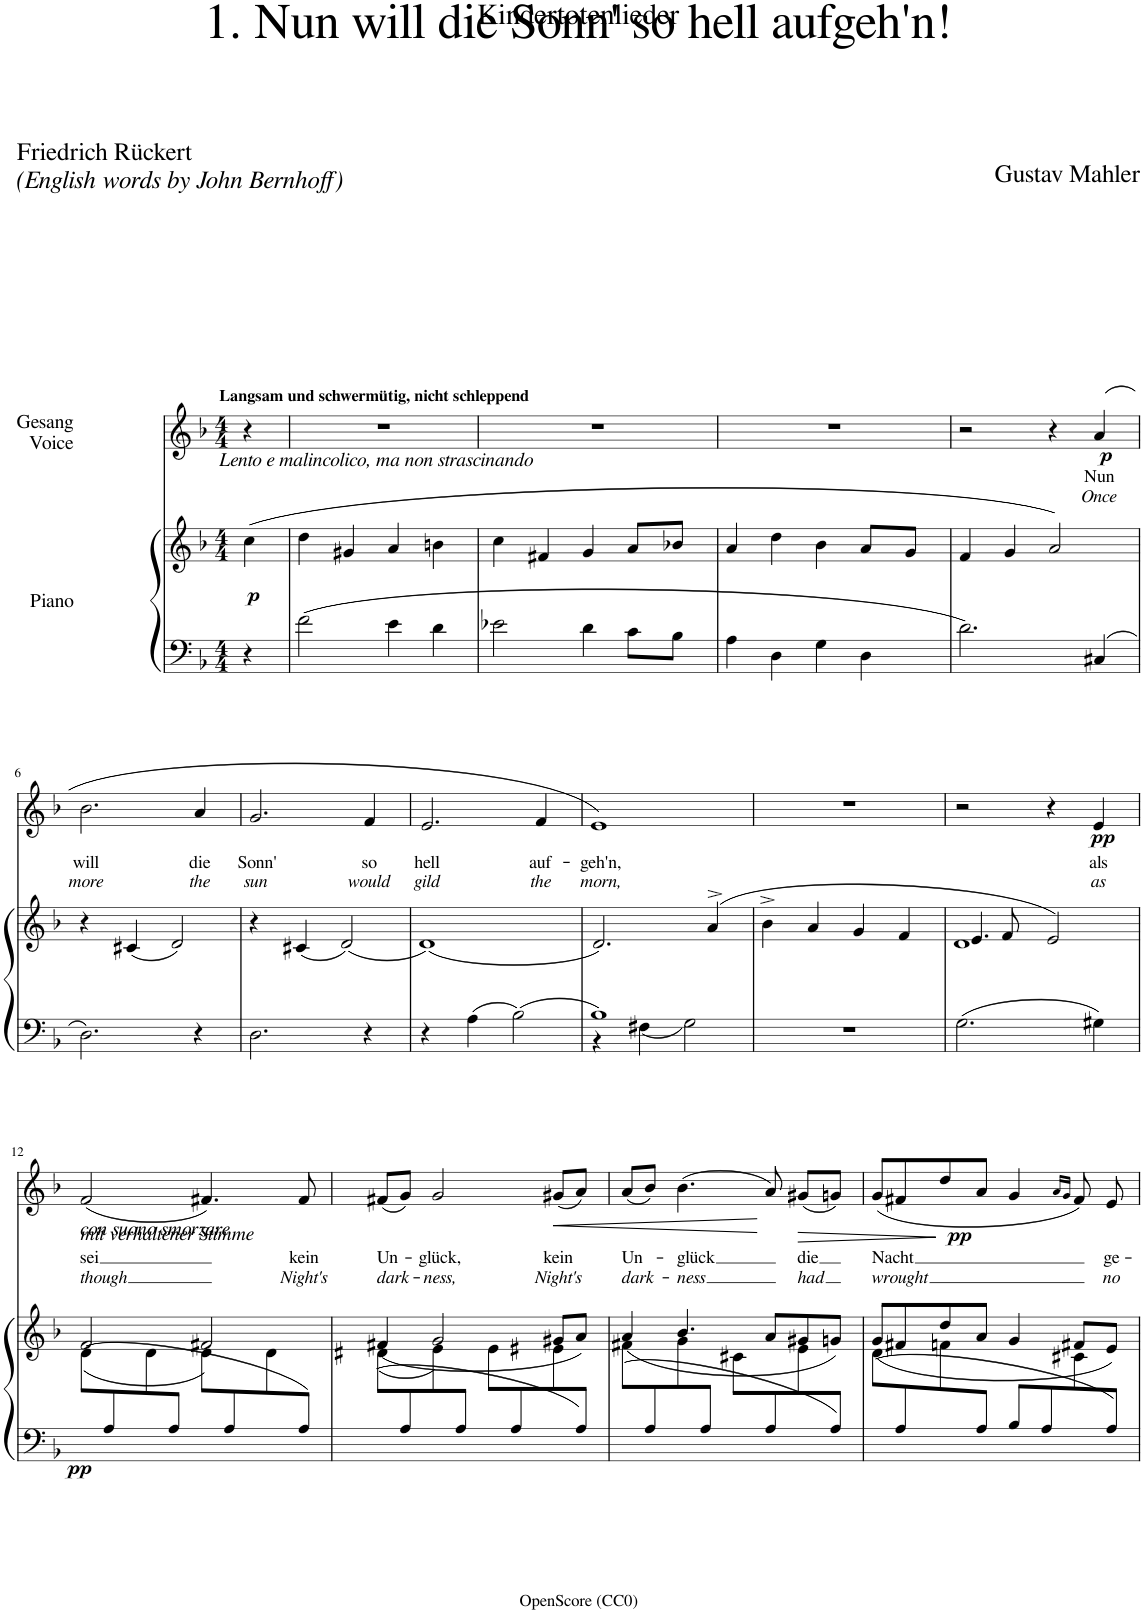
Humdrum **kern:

**kern	**kern	**dynam	**kern	**text	**text	**dynam
*part2	*part2	*part2	*part1	*part1	*part1	*part1
*staff3	*staff2	*staff2/3	*staff1	*staff1	*staff1	*staff1
*I"Piano	*	*	*I"Gesang Voice	*	*	*
*I'Pno	*	*	*	*	*	*
*clefF4	*clefG2	*	*clefG2	*	*	*
*k[b-]	*k[b-]	*	*k[b-]	*	*	*
*M4/4	*M4/4	*	*M4/4	*	*	*
=1	=1	=1	=1	=1	=1	=1
!	!	!	!LO:TX:a:B:t=Langsam und schwermütig, nicht schleppend	!	!	!
!	!	!	!LO:TX:b:i:t=Lento e malincolico, ma non strascinando	!	!	!
!	!	!LO:DY:b	!	!	!	!
4r	(4cc\	p	4r	.	.	.
=2	=2	=2	=2	=2	=2	=2
2f\	4dd\	.	1r	.	.	.
.	4g#X/	.	.	.	.	.
4e\	4a/	.	.	.	.	.
4d\	4bn\	.	.	.	.	.
=3	=3	=3	=3	=3	=3	=3
2e-X\	4cc\	.	1r	.	.	.
.	4f#X/	.	.	.	.	.
4d\	4g/	.	.	.	.	.
8c\L	8a/L	.	.	.	.	.
8B-\J	8b-X/J	.	.	.	.	.
=4	=4	=4	=4	=4	=4	=4
4A\	4a/	.	1r	.	.	.
4D\	4dd\	.	.	.	.	.
4G\	4b-\	.	.	.	.	.
4D\	8a/L	.	.	.	.	.
.	8g/J	.	.	.	.	.
=5	=5	=5	=5	=5	=5	=5
2.d\	4f/	.	2r	.	.	.
.	4g/	.	.	.	.	.
.	2a/)	.	4r	.	.	.
!	!	!	!	!LO:LY:b	!LO:LY:b	!LO:DY:b
4C#X/	.	.	(4a/	Nun	Once	p
!!LO:LB:g=z
=6	=6	=6	=6	=6	=6	=6
!	!	!	!	!LO:LY:b	!LO:LY:b	!
2.D\	4r	.	2.b-\	will	more	.
.	(4c#X/	.	.	.	.	.
.	2d/)	.	.	.	.	.
!	!	!	!	!LO:LY:b	!LO:LY:b	!
4r	.	.	4a/	die	the	.
=7	=7	=7	=7	=7	=7	=7
!	!	!	!	!LO:LY:b	!LO:LY:b	!
2.D\	4r	.	2.g/	Sonn'	sun	.
.	(4c#X/	.	.	.	.	.
.	(2d/)	.	.	.	.	.
!	!	!	!	!LO:LY:b	!LO:LY:b	!
4r	.	.	4f/	so	would	.
=8	=8	=8	=8	=8	=8	=8
!	!	!	!	!LO:LY:b	!LO:LY:b	!
4r	(1d)	.	2.e/	hell	gild	.
4A\	.	.	.	.	.	.
2B-\	.	.	.	.	.	.
!	!	!	!	!LO:LY:b	!LO:LY:b	!
.	.	.	4f/	auf-	the	.
=9	=9	=9	=9	=9	=9	=9
*^	*	*	*	*	*	*
!	!	!	!	!	!LO:LY:b	!LO:LY:b	!
1B-	4r	2.d/)	.	1e)	-geh'n,	morn,	.
.	4F#X\	.	.	.	.	.	.
.	2G\	.	.	.	.	.	.
.	.	(4a^>/	.	.	.	.	.
*v	*v	*	*	*	*	*	*
=10	=10	=10	=10	=10	=10	=10
1r	4b-^\	.	1r	.	.	.
.	4a/	.	.	.	.	.
.	4g/	.	.	.	.	.
.	4f/	.	.	.	.	.
=11	=11	=11	=11	=11	=11	=11
*	*^	*	*	*	*	*
2.G\	4.e/	1d	.	2r	.	.	.
.	8f/	.	.	.	.	.	.
.	2e/)	.	.	4r	.	.	.
!	!	!	!	!	!LO:LY:b	!LO:LY:b	!LO:DY:b
4G#X\	.	.	.	4e/	als	as	pp
!!LO:LB:g=z
=12	=12	=12	=12	=12	=12	=12	=12
!	!	!	!	!LO:TX:b:i:t=con suono smorzare	!	!	!
!	!	!	!	!LO:TX:b:i:t=mit verhaltener Stimme	!	!	!
!	!	!	!LO:DY:b=2	!	!LO:LY:b	!LO:LY:b	!
8ryy	(2f/	(8d\L	pp	(2f/	sei	though	.
8A/	.	8ryy	.	.	.	.	.
8ryy	.	8d\	.	.	.	.	.
8A/J	.	8ryy	.	.	.	.	.
8ryy	2f#X/)	8d\L	.	4.f#X/)	.	.	.
8A/	.	8ryy	.	.	.	.	.
8ryy	.	8d\	.	.	.	.	.
!	!	!	!	!	!LO:LY:b	!LO:LY:b	!
8A/J)	.	8ryy	.	8f#/	kein	Night's	.
=13	=13	=13	=13	=13	=13	=13	=13
!	!	!	!	!	!LO:LY:b	!LO:LY:b	!
8ryy	((4f#X/	(8d#X\L	.	(8f#X/L	Un-	dark-	.
8A/	.	8ryy	.	8g/J)	.	.	.
!	!	!	!	!	!LO:LY:b	!LO:LY:b	!
8ryy	2g/)	8e\	.	2g/	-glück,	-ness,	.
8A/J	.	8ryy	.	.	.	.	.
8ryy	.	8e\L	.	.	.	.	.
8A/	.	8ryy	.	.	.	.	.
!	!	!	!	!	!LO:LY:b	!LO:LY:b	!LO:HP:b
8ryy	8g#X/L	8e#X\	.	(8g#X/L	kein	Night's	<
8A/J)	8a/J)	8ryy	.	8a/J)	.	.	.
=14	=14	=14	=14	=14	=14	=14	=14
!	!	!	!	!	!LO:LY:b	!LO:LY:b	!
8ryy	(4a/	(8f#X\L	.	(8a/L	Un-	dark-	.
8A/	.	8ryy	.	8b-/J)	.	.	.
!	!	!	!	!	!LO:LY:b	!LO:LY:b	!
8ryy	4.b-/	8g\	.	(4.b-\	-glück	-ness	.
8A/J	.	8ryy	.	.	.	.	.
8ryy	.	8c#X\L	.	.	.	.	.
8A/	8a/L	8ryy	.	8a/)	.	.	[
!	!	!	!	!	!LO:LY:b	!LO:LY:b	!LO:HP:b
8ryy	8g#X/	8e\	.	(8g#X/L	die	had	>
8A/J)	8gn/J)	8ryy	.	8gn/J)	.	.	.
=15	=15	=15	=15	=15	=15	=15	=15
!	!	!	!	!	!LO:LY:b	!LO:LY:b	!
8ryy	(8g/L	(8d\L	.	(8g/L	Nacht	wrought	.
8A/	8f#X/	8ryy	.	8f#X/	.	.	.
!	!	!	!	!	!	!	!LO:DY:n=1:b
8ryy	8dd/	8fn\	.	8dd/	.	.	] pp
8A/J	8a/J	4.ryy	.	8a/J	.	.	.
8B-/L	4g/	.	.	4g/	.	.	.
8A/	.	.	.	.	.	.	.
.	.	.	.	16qa/LL	.	.	.
.	.	.	.	16qg/JJ	.	.	.
8ryy	8f#X/L	8c#X\	.	8f#/)	.	.	.
!	!	!	!	!	!LO:LY:b	!LO:LY:b	!
8A/J)	8e/J)	8ryy	.	8e/	ge-	no	.
*	*v	*v	*	*	*	*	*
=	=	=	=	=	=	=
*-	*-	*-	*-	*-	*-	*-
